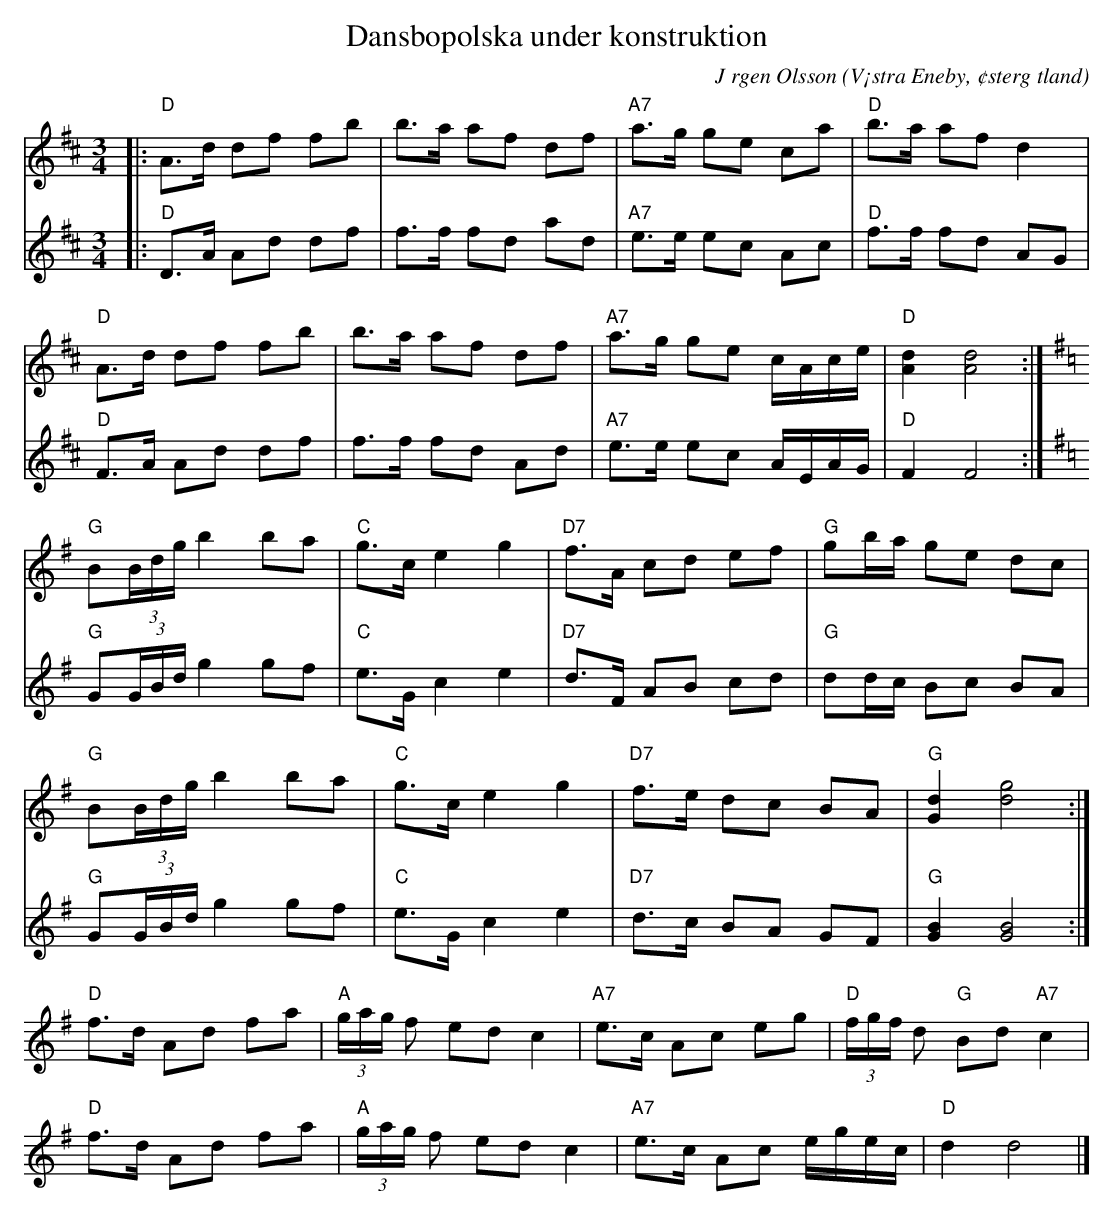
X:1
T:Dansbopolska under konstruktion
C:J rgen Olsson
O:V¡stra Eneby, ¢sterg tland
M:3/4
L:1/8
K:D
V:1
|:"D"A>d df fb|b>a af df|"A7"a>g ge ca|"D"b>a af d2|
"D"A>d df fb|b>a af df|"A7"a>g ge c/A/c/e/|"D"[dA]2 [dA]4:|
[K:G]"G"B(3B/d/g/ b2 ba|"C"g>c e2 g2|"D7"f>A cd ef|"G" gb/a/ ge dc|
"G"B(3B/d/g/ b2 ba|"C"g>c e2 g2|"D7"f>e dc BA|"G" [Gd]2 [gd]4:|
"D"f>d Ad fa|"A"(3g/a/g/ f ed c2|"A7"e>c Ac eg|"D"(3f/g/f/ d "G"Bd "A7"c2|
"D"f>d Ad fa|"A"(3g/a/g/ f ed c2|"A7"e>c Ac e/g/e/c/|"D"d2 d4 |]
V:2
|:"D"D>A Ad df|f>f fd ad|"A7"e>e ec Ac|"D"f>f fd AG|
"D"F>A Ad df|f>f fd Ad|"A7"e>e ec A/E/A/G/|"D"F2 F4:|
[K:G]"G"G(3G/B/d/ g2 gf|"C"e>G c2 e2|"D7"d>F AB cd|"G" dd/c/ Bc BA|
"G"G(3G/B/d/ g2 gf|"C"e>G c2 e2|"D7"d>c BA GF|"G" [GB]2 [GB]4:|
